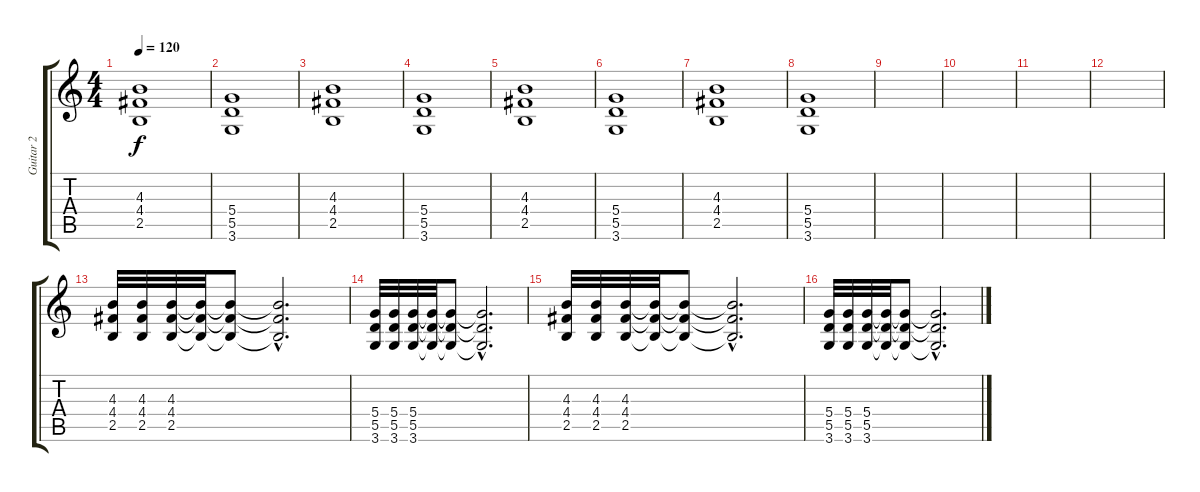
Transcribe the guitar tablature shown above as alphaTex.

\track ("Guitar 2" "Guitar 2") {instrument overdrivenguitar}
\staff {score tabs}
\tuning (E4 B3 G3 D3 A2 E2) {hide}
\ts (4 4)
\tempo 120
\clef g2
\ks c
(4.3 4.4 2.5).1{dy f} |
(5.4 5.5 3.6).1 |
(4.3 4.4 2.5).1 |
(5.4 5.5 3.6).1 |
(4.3 4.4 2.5).1 |
(5.4 5.5 3.6).1 |
(4.3 4.4 2.5).1 |
(5.4 5.5 3.6).1 |
|
|
|
|
(4.3 4.4 2.5).32{volume 13 balance 8} (4.3 4.4 2.5).32 (4.3 4.4 2.5).32 (4.3{t} 4.4{t} 2.5{t}).32 (4.3{t} 4.4{t} 2.5{t}).8 (4.3{hac t} 4.4{hac t} 2.5{hac t}).2{d} |
(5.4 5.5 3.6).32 (5.4 5.5 3.6).32 (5.4 5.5 3.6).32 (5.4{t} 5.5{t} 3.6{t}).32 (5.4{t} 5.5{t} 3.6{t}).8 (5.4{hac t} 5.5{hac t} 3.6{hac t}).2{d} |
(4.3 4.4 2.5).32 (4.3 4.4 2.5).32 (4.3 4.4 2.5).32 (4.3{t} 4.4{t} 2.5{t}).32 (4.3{t} 4.4{t} 2.5{t}).8 (4.3{hac t} 4.4{hac t} 2.5{hac t}).2{d} |
(5.4 5.5 3.6).32 (5.4 5.5 3.6).32 (5.4 5.5 3.6).32 (5.4{t} 5.5{t} 3.6{t}).32 (5.4{t} 5.5{t} 3.6{t}).8 (5.4{hac t} 5.5{hac t} 3.6{hac t}).2{d}
